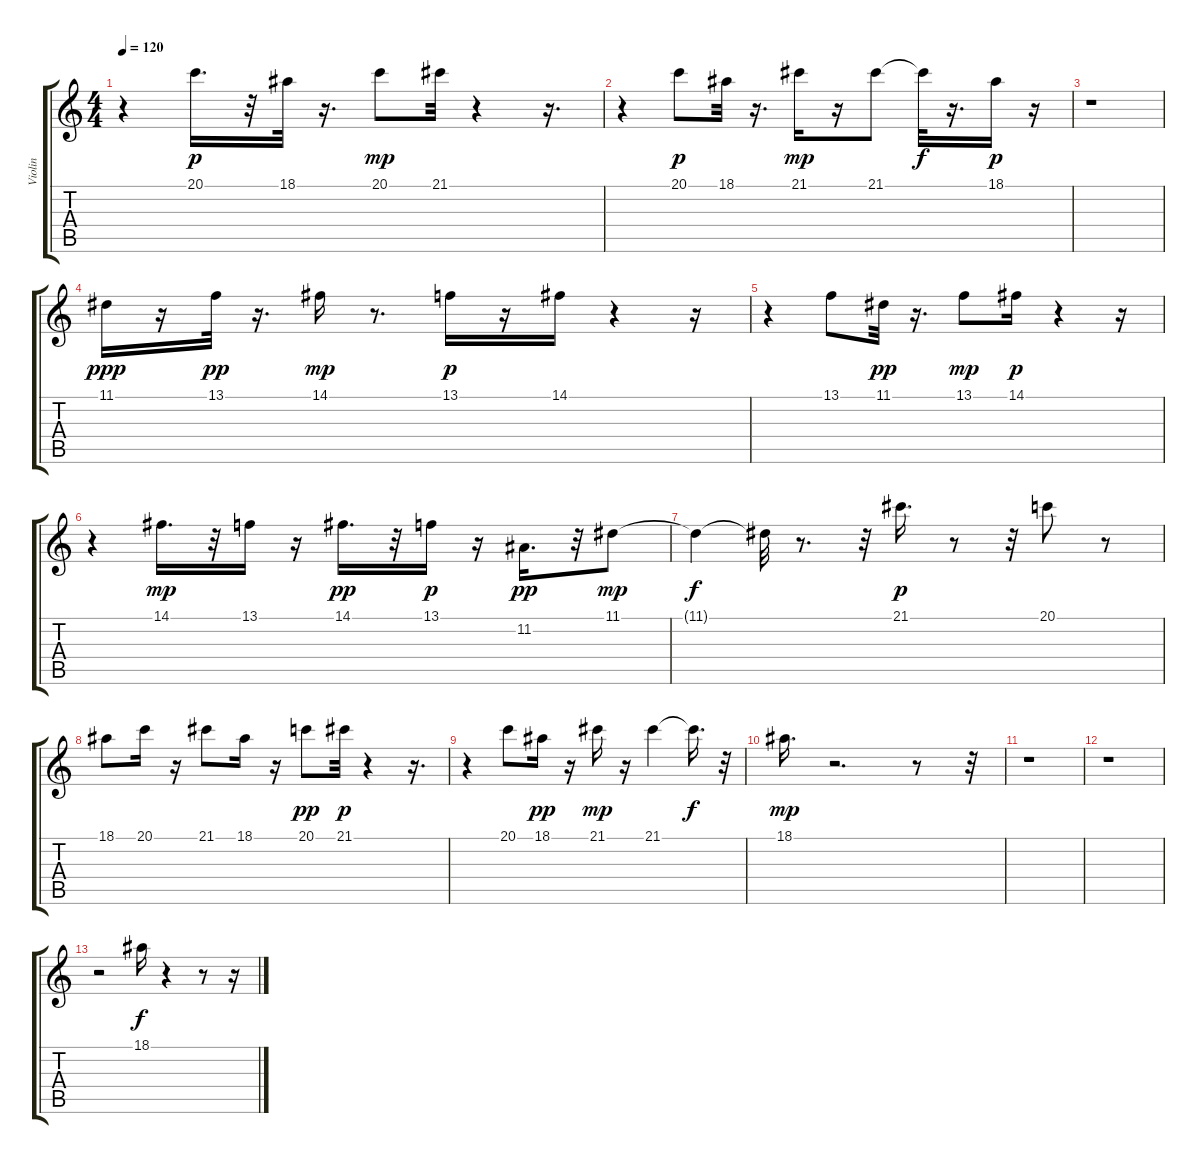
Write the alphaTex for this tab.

\track ("Violin" "Violin") {instrument violin}
\staff {score tabs}
\tuning (E4 B3 G3 D3 A2 E2) {hide}
\ts (4 4)
\tempo 120
\clef g2
\ks c
r.4{dy p} 20.1.16{d} r.32 18.1.32 r.16{d} 20.1.8{dy mp} 21.1.32 r.4 r.16{d} |
r.4 20.1.8{dy p} 18.1.32 r.16{d} 21.1.16{dy mp} r.16 21.1.8 21.1{t}.32{dy f} r.16{d} 18.1.16{dy p} r.16 |
r.1 |
11.1.16{dy ppp} r.16 13.1.32{dy pp} r.16{d} 14.1.16{dy mp} r.8{d} 13.1.16{dy p} r.16 14.1.16 r.4 r.16 |
r.4 13.1.8 11.1.32{dy pp} r.16{d} 13.1.8{dy mp} 14.1.16{dy p} r.4 r.16 |
r.4 14.1.16{d dy mp} r.32 13.1.16 r.16 14.1.16{d dy pp} r.32 13.1.16{dy p} r.16 11.2.16{d dy pp} r.32 11.1.8{dy mp} |
11.1{t}.4{dy f} 11.1{t}.32 r.8{d} r.32 21.1.16{d dy p} r.8 r.32 20.1.8 r.8 |
18.1.8 20.1.16 r.16 21.1.8 18.1.16 r.16 20.1.8{dy pp} 21.1.32{dy p} r.4 r.16{d} |
r.4 20.1.8 18.1.16{dy pp} r.16 21.1.16{dy mp} r.16 21.1.4 21.1{t}.16{d dy f} r.32 |
18.1.16{d dy mp} r.2{d} r.8 r.32 |
r.1 |
r.1 |
r.2 18.1.16{dy f} r.4 r.8 r.16
